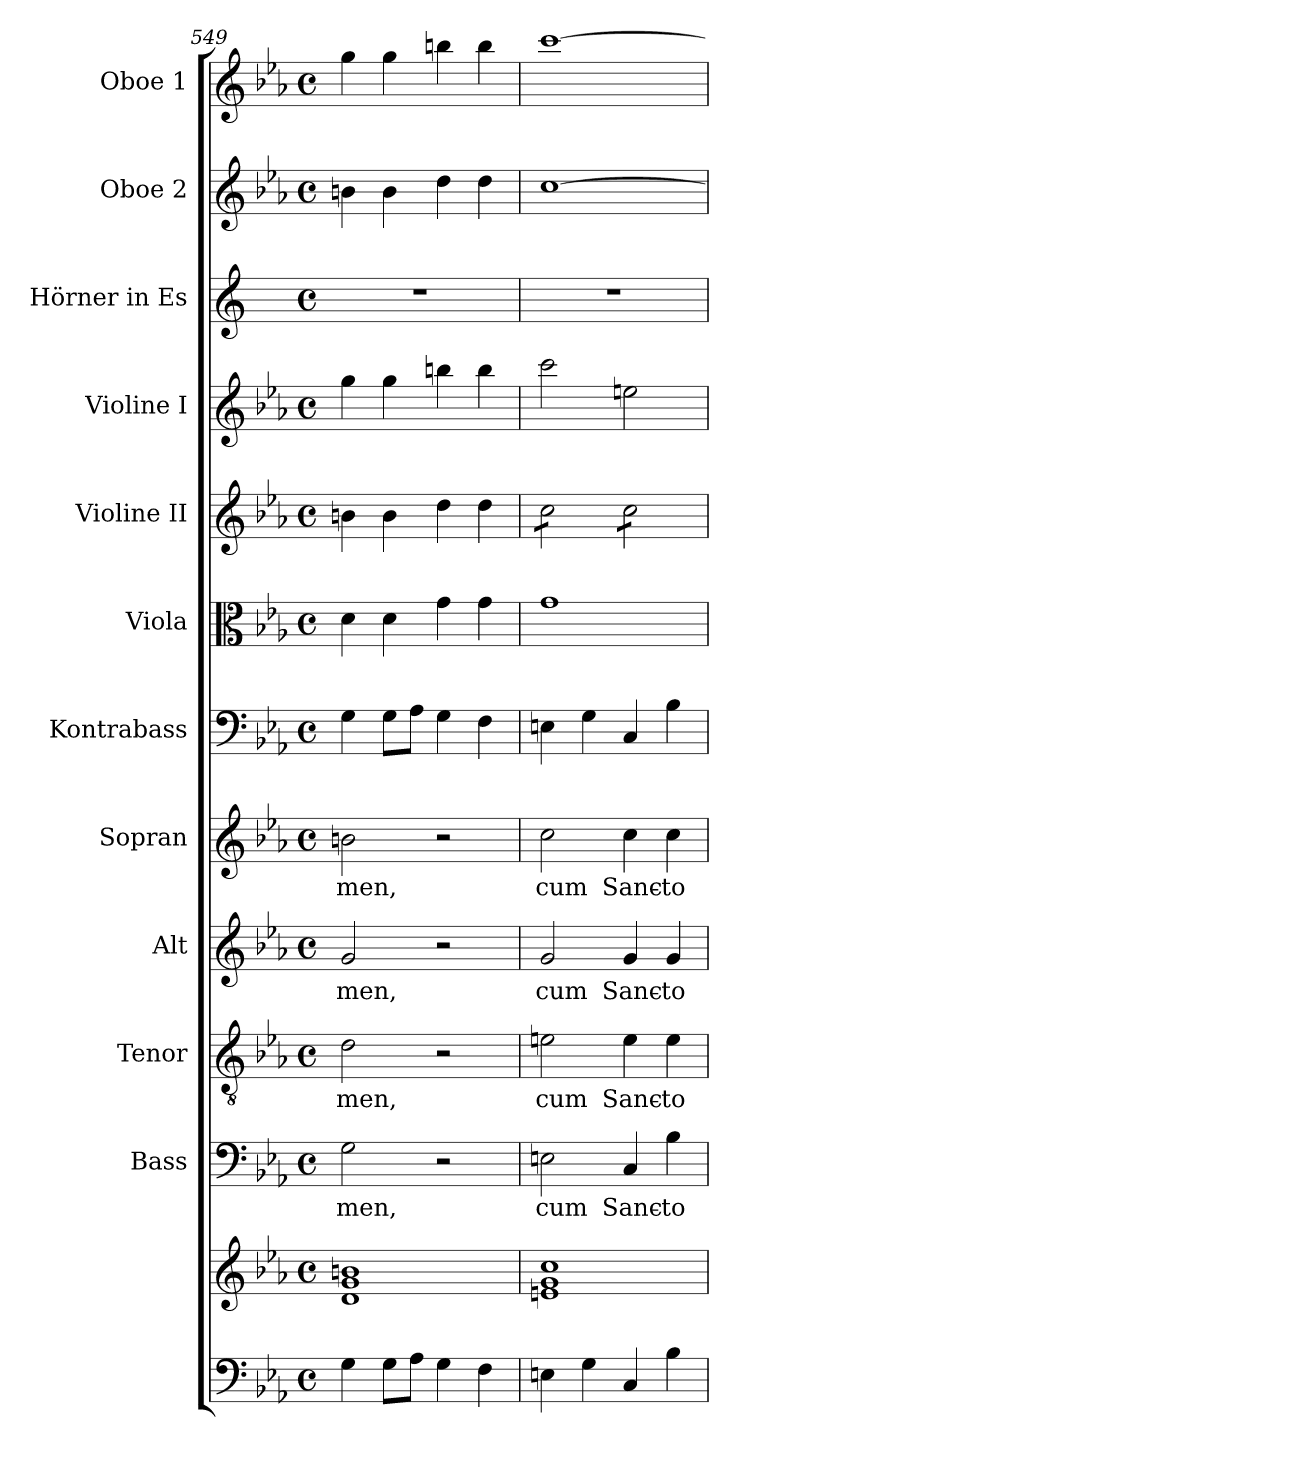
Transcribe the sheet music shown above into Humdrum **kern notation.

**kern	**kern	**kern	**text	**kern	**text	**kern	**text	**kern	**text	**kern	**kern	**kern	**kern	**kern	**kern	**kern
*part12	*part12	*part11	*part11	*part10	*part10	*part9	*part9	*part8	*part8	*part7	*part6	*part5	*part4	*part3	*part2	*part1
*staff13	*staff12	*staff11	*staff11	*staff10	*staff10	*staff9	*staff9	*staff8	*staff8	*staff7	*staff6	*staff5	*staff4	*staff3	*staff2	*staff1
*	*	*I"Bass	*	*I"Tenor	*	*I"Alt	*	*I"Sopran	*	*I"Kontrabass	*I"Viola	*I"Violine II	*I"Violine I	*I"Hörner in Es	*I"Oboe 2	*I"Oboe 1
*	*	*I'B.	*	*I'T.	*	*I'A.	*	*I'S.	*	*I'Kb.	*I'Vla.	*I'Vl. II	*I'Vl. I	*	*I'Ob. 2	*I'Ob. 1
*clefF4	*clefG2	*clefF4	*	*clefGv2	*	*clefG2	*	*clefG2	*	*clefF4	*clefC3	*clefG2	*clefG2	*clefG2	*clefG2	*clefG2
*	*	*	*	*	*	*	*	*	*	*ITrd7c12	*	*	*	*ITrd5c9	*	*
*k[b-e-a-]	*k[b-e-a-]	*k[b-e-a-]	*	*k[b-e-a-]	*	*k[b-e-a-]	*	*k[b-e-a-]	*	*k[b-e-a-]	*k[b-e-a-]	*k[b-e-a-]	*k[b-e-a-]	*k[b-e-a-]	*k[b-e-a-]	*k[b-e-a-]
*E-:	*E-:	*E-:	*	*E-:	*	*E-:	*	*E-:	*	*E-:	*E-:	*E-:	*E-:	*E-:	*E-:	*E-:
*M4/4	*M4/4	*M4/4	*	*M4/4	*	*M4/4	*	*M4/4	*	*M4/4	*M4/4	*M4/4	*M4/4	*M4/4	*M4/4	*M4/4
*met(c)	*met(c)	*met(c)	*	*met(c)	*	*met(c)	*	*met(c)	*	*met(c)	*met(c)	*met(c)	*met(c)	*met(c)	*met(c)	*met(c)
=549	=549	=549	=549	=549	=549	=549	=549	=549	=549	=549	=549	=549	=549	=549	=549	=549
!	!	!	!LO:LY:b	!	!LO:LY:b	!	!LO:LY:b	!	!LO:LY:b	!	!	!	!	!	!	!
4G\	1d 1g 1bn	2G\	-men,	2d\	-men,	2g/	-men,	2bn\	-men,	4GG\	4d\	4bn\	4gg\	1r	4bn\	4gg\
8G\L	.	.	.	.	.	.	.	.	.	8GG\L	4d\	4b\	4gg\	.	4b\	4gg\
8A-\J	.	.	.	.	.	.	.	.	.	8AA-\J	.	.	.	.	.	.
4G\	.	2r	.	2r	.	2r	.	2r	.	4GG\	4g\	4dd\	4bbn\	.	4dd\	4bbn\
4F\	.	.	.	.	.	.	.	.	.	4FF\	4g\	4dd\	4bb\	.	4dd\	4bb\
=550	=550	=550	=550	=550	=550	=550	=550	=550	=550	=550	=550	=550	=550	=550	=550	=550
!	!	!	!LO:LY:b	!	!LO:LY:b	!	!LO:LY:b	!	!LO:LY:b	!	!	!	!	!	!	!
*	*	*	*	*	*	*	*	*	*	*	*	*tremolo	*	*	*	*
4En\	1en 1g 1cc	2En\	cum	2en\	cum	2g/	cum	2cc\	cum	4EEn\	1g	8cc\L	2ccc\	1r	[1cc	[1ccc
.	.	.	.	.	.	.	.	.	.	.	.	8cc\	.	.	.	.
4G\	.	.	.	.	.	.	.	.	.	4GG\	.	8cc\	.	.	.	.
.	.	.	.	.	.	.	.	.	.	.	.	8cc\J	.	.	.	.
!	!	!	!LO:LY:b	!	!LO:LY:b	!	!LO:LY:b	!	!LO:LY:b	!	!	!	!	!	!	!
4C/	.	4C/	Sanc-	4e\	Sanc-	4g/	Sanc-	4cc\	Sanc-	4CC/	.	8cc\L	2een\	.	.	.
.	.	.	.	.	.	.	.	.	.	.	.	8cc\	.	.	.	.
!	!	!	!LO:LY:b	!	!LO:LY:b	!	!LO:LY:b	!	!LO:LY:b	!	!	!	!	!	!	!
4B-\	.	4B-\	-to	4e\	-to	4g/	-to	4cc\	-to	4BB-\	.	8cc\	.	.	.	.
.	.	.	.	.	.	.	.	.	.	.	.	8cc\J	.	.	.	.
*	*	*	*	*	*	*	*	*	*	*	*	*Xtremolo	*	*	*	*
=	=	=	=	=	=	=	=	=	=	=	=	=	=	=	=	=
*-	*-	*-	*-	*-	*-	*-	*-	*-	*-	*-	*-	*-	*-	*-	*-	*-
